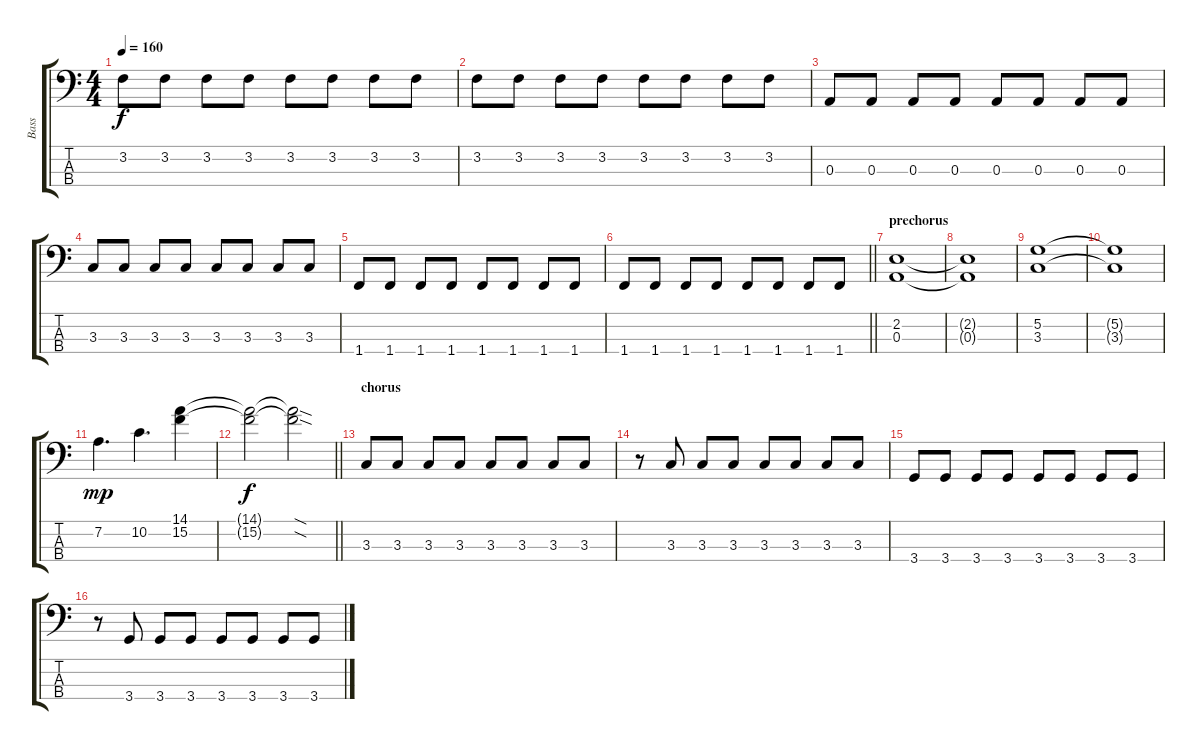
\track ("Bass" "Bass") {instrument slapbass2}
\staff {score tabs}
\tuning (G2 D2 A1 E1) {hide}
\ts (4 4)
\tempo 160
\clef f4
\ks c
3.2.8{dy f} 3.2.8 3.2.8 3.2.8 3.2.8 3.2.8 3.2.8 3.2.8 |
3.2.8 3.2.8 3.2.8 3.2.8 3.2.8 3.2.8 3.2.8 3.2.8 |
0.3.8 0.3.8 0.3.8 0.3.8 0.3.8 0.3.8 0.3.8 0.3.8 |
3.3.8 3.3.8 3.3.8 3.3.8 3.3.8 3.3.8 3.3.8 3.3.8 |
1.4.8 1.4.8 1.4.8 1.4.8 1.4.8 1.4.8 1.4.8 1.4.8 |
\barLineRight lightlight
1.4.8 1.4.8 1.4.8 1.4.8 1.4.8 1.4.8 1.4.8 1.4.8 |
\section ("" "prechorus")
(2.2 0.3).1 |
(2.2{t} 0.3{t}).1 |
(5.2 3.3).1 |
(5.2{t} 3.3{t}).1 |
7.2.4{d dy mp} 10.2.4{d} (14.1 15.2).4 |
\barLineRight lightlight
(14.1{t} 15.2{t}).2{dy f} (14.1{sod t} 15.2{sod t}).2 |
\section ("" "chorus")
3.3.8 3.3.8 3.3.8 3.3.8 3.3.8 3.3.8 3.3.8 3.3.8 |
r.8 3.3.8 3.3.8 3.3.8 3.3.8 3.3.8 3.3.8 3.3.8 |
3.4.8 3.4.8 3.4.8 3.4.8 3.4.8 3.4.8 3.4.8 3.4.8 |
r.8 3.4.8 3.4.8 3.4.8 3.4.8 3.4.8 3.4.8 3.4.8
